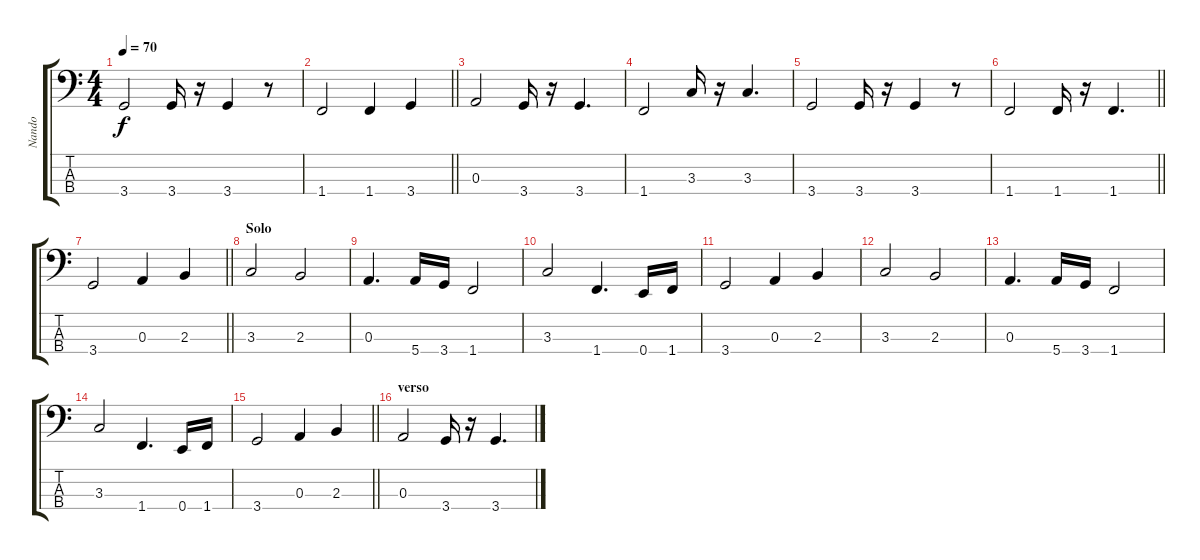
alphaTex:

\track ("Nando" "Nando") {instrument electricbassfinger}
\staff {score tabs}
\tuning (G2 D2 A1 E1) {hide}
\ts (4 4)
\tempo 70
\clef f4
\ks c
3.4.2{dy f} 3.4.16 r.16 3.4.4 r.8 |
\barLineRight lightlight
1.4.2 1.4.4 3.4.4 |
0.3.2 3.4.16 r.16 3.4.4{d} |
1.4.2 3.3.16 r.16 3.3.4{d} |
3.4.2 3.4.16 r.16 3.4.4 r.8 |
\barLineRight lightlight
1.4.2 1.4.16 r.16 1.4.4{d} |
\barLineRight lightlight
3.4.2 0.3.4 2.3.4 |
\section ("" "Solo")
3.3.2 2.3.2 |
0.3.4{d} 5.4.16 3.4.16 1.4.2 |
3.3.2 1.4.4{d} 0.4.16 1.4.16 |
3.4.2 0.3.4 2.3.4 |
3.3.2 2.3.2 |
0.3.4{d} 5.4.16 3.4.16 1.4.2 |
3.3.2 1.4.4{d} 0.4.16 1.4.16 |
\barLineRight lightlight
3.4.2 0.3.4 2.3.4 |
\section ("" "verso")
0.3.2 3.4.16 r.16 3.4.4{d}
